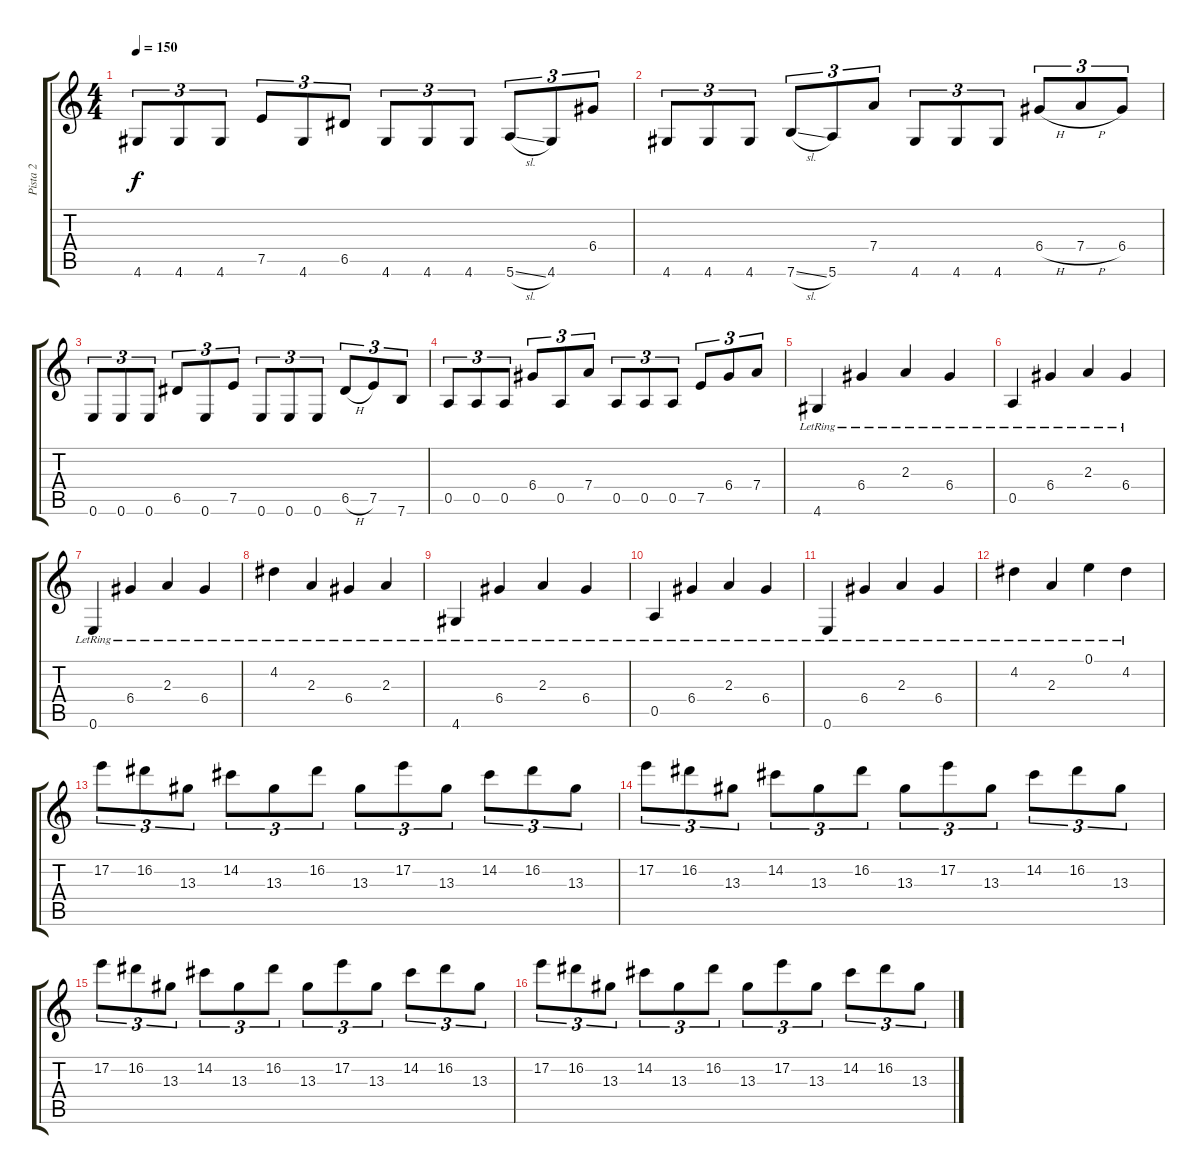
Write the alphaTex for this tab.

\track ("Pista 2" "Pista 2") {instrument overdrivenguitar}
\staff {score tabs}
\tuning (E4 B3 G3 D3 A2 E2) {hide}
\ts (4 4)
\tempo 150
\clef g2
\ks c
4.6.8{tu (3 2) dy f} 4.6.8{tu (3 2)} 4.6.8{tu (3 2)} 7.5.8{tu (3 2)} 4.6.8{tu (3 2)} 6.5.8{tu (3 2)} 4.6.8{tu (3 2)} 4.6.8{tu (3 2)} 4.6.8{tu (3 2)} 5.6{sl}.8{tu (3 2)} 4.6.8{tu (3 2)} 6.4.8{tu (3 2)} |
4.6.8{tu (3 2)} 4.6.8{tu (3 2)} 4.6.8{tu (3 2)} 7.6{sl}.8{tu (3 2)} 5.6.8{tu (3 2)} 7.4.8{tu (3 2)} 4.6.8{tu (3 2)} 4.6.8{tu (3 2)} 4.6.8{tu (3 2)} 6.4{h}.8{tu (3 2)} 7.4{h}.8{tu (3 2)} 6.4.8{tu (3 2)} |
0.6.8{tu (3 2)} 0.6.8{tu (3 2)} 0.6.8{tu (3 2)} 6.5.8{tu (3 2)} 0.6.8{tu (3 2)} 7.5.8{tu (3 2)} 0.6.8{tu (3 2)} 0.6.8{tu (3 2)} 0.6.8{tu (3 2)} 6.5{h}.8{tu (3 2)} 7.5.8{tu (3 2)} 7.6.8{tu (3 2)} |
0.5.8{tu (3 2)} 0.5.8{tu (3 2)} 0.5.8{tu (3 2)} 6.4.8{tu (3 2)} 0.5.8{tu (3 2)} 7.4.8{tu (3 2)} 0.5.8{tu (3 2)} 0.5.8{tu (3 2)} 0.5.8{tu (3 2)} 7.5.8{tu (3 2)} 6.4.8{tu (3 2)} 7.4.8{tu (3 2)} |
4.6{lr}.4 6.4{lr}.4 2.3{lr}.4 6.4{lr}.4 |
0.5{lr}.4 6.4{lr}.4 2.3{lr}.4 6.4{lr}.4 |
0.6{lr}.4 6.4{lr}.4 2.3{lr}.4 6.4{lr}.4 |
4.2{lr}.4 2.3{lr}.4 6.4{lr}.4 2.3{lr}.4 |
4.6{lr}.4 6.4{lr}.4 2.3{lr}.4 6.4{lr}.4 |
0.5{lr}.4 6.4{lr}.4 2.3{lr}.4 6.4{lr}.4 |
0.6{lr}.4 6.4{lr}.4 2.3{lr}.4 6.4{lr}.4 |
4.2{lr}.4 2.3{lr}.4 0.1{lr}.4 4.2{lr}.4 |
17.2.8{tu (3 2)} 16.2.8{tu (3 2)} 13.3.8{tu (3 2)} 14.2.8{tu (3 2)} 13.3.8{tu (3 2)} 16.2.8{tu (3 2)} 13.3.8{tu (3 2)} 17.2.8{tu (3 2)} 13.3.8{tu (3 2)} 14.2.8{tu (3 2)} 16.2.8{tu (3 2)} 13.3.8{tu (3 2)} |
17.2.8{tu (3 2)} 16.2.8{tu (3 2)} 13.3.8{tu (3 2)} 14.2.8{tu (3 2)} 13.3.8{tu (3 2)} 16.2.8{tu (3 2)} 13.3.8{tu (3 2)} 17.2.8{tu (3 2)} 13.3.8{tu (3 2)} 14.2.8{tu (3 2)} 16.2.8{tu (3 2)} 13.3.8{tu (3 2)} |
17.2.8{tu (3 2)} 16.2.8{tu (3 2)} 13.3.8{tu (3 2)} 14.2.8{tu (3 2)} 13.3.8{tu (3 2)} 16.2.8{tu (3 2)} 13.3.8{tu (3 2)} 17.2.8{tu (3 2)} 13.3.8{tu (3 2)} 14.2.8{tu (3 2)} 16.2.8{tu (3 2)} 13.3.8{tu (3 2)} |
17.2.8{tu (3 2)} 16.2.8{tu (3 2)} 13.3.8{tu (3 2)} 14.2.8{tu (3 2)} 13.3.8{tu (3 2)} 16.2.8{tu (3 2)} 13.3.8{tu (3 2)} 17.2.8{tu (3 2)} 13.3.8{tu (3 2)} 14.2.8{tu (3 2)} 16.2.8{tu (3 2)} 13.3.8{tu (3 2)}
